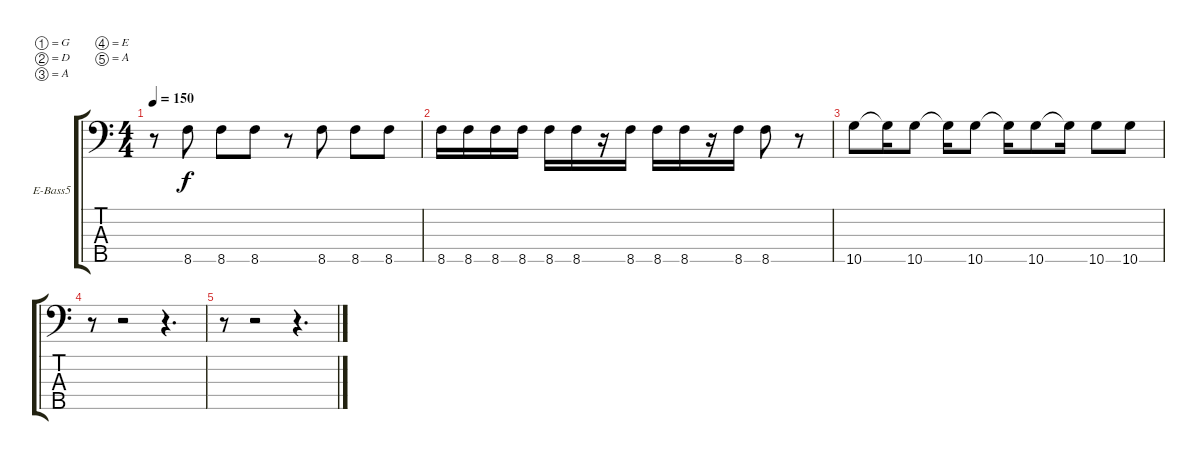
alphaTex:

\bracketExtendMode groupsimilarinstruments
\firstSystemTrackNameOrientation horizontal
\otherSystemsTrackNameOrientation horizontal
\track ("JUANSE" "E-Bass5") {instrument electricbasspick}
\staff {score tabs}
\tuning (G3 D3 A2 E2 A1)
\ts (4 4)
\tempo 150
\clef f4
\ks c
r.8{dy f} 8.5.8 8.5.8 8.5.8 r.8 8.5.8 8.5.8 8.5.8 |
8.5.16 8.5.16 8.5.16 8.5.16 8.5.16 8.5.16 r.16 8.5.16 8.5.16 8.5.16 r.16 8.5.16 8.5.8 r.8 |
10.5.8 10.5{t}.16 10.5.8 10.5{t}.16 10.5.8 10.5{t}.16 10.5.8 10.5{t}.16 10.5.8 10.5.8 |
r.8 r.2 r.4{d} |
r.8 r.2 r.4{d}
